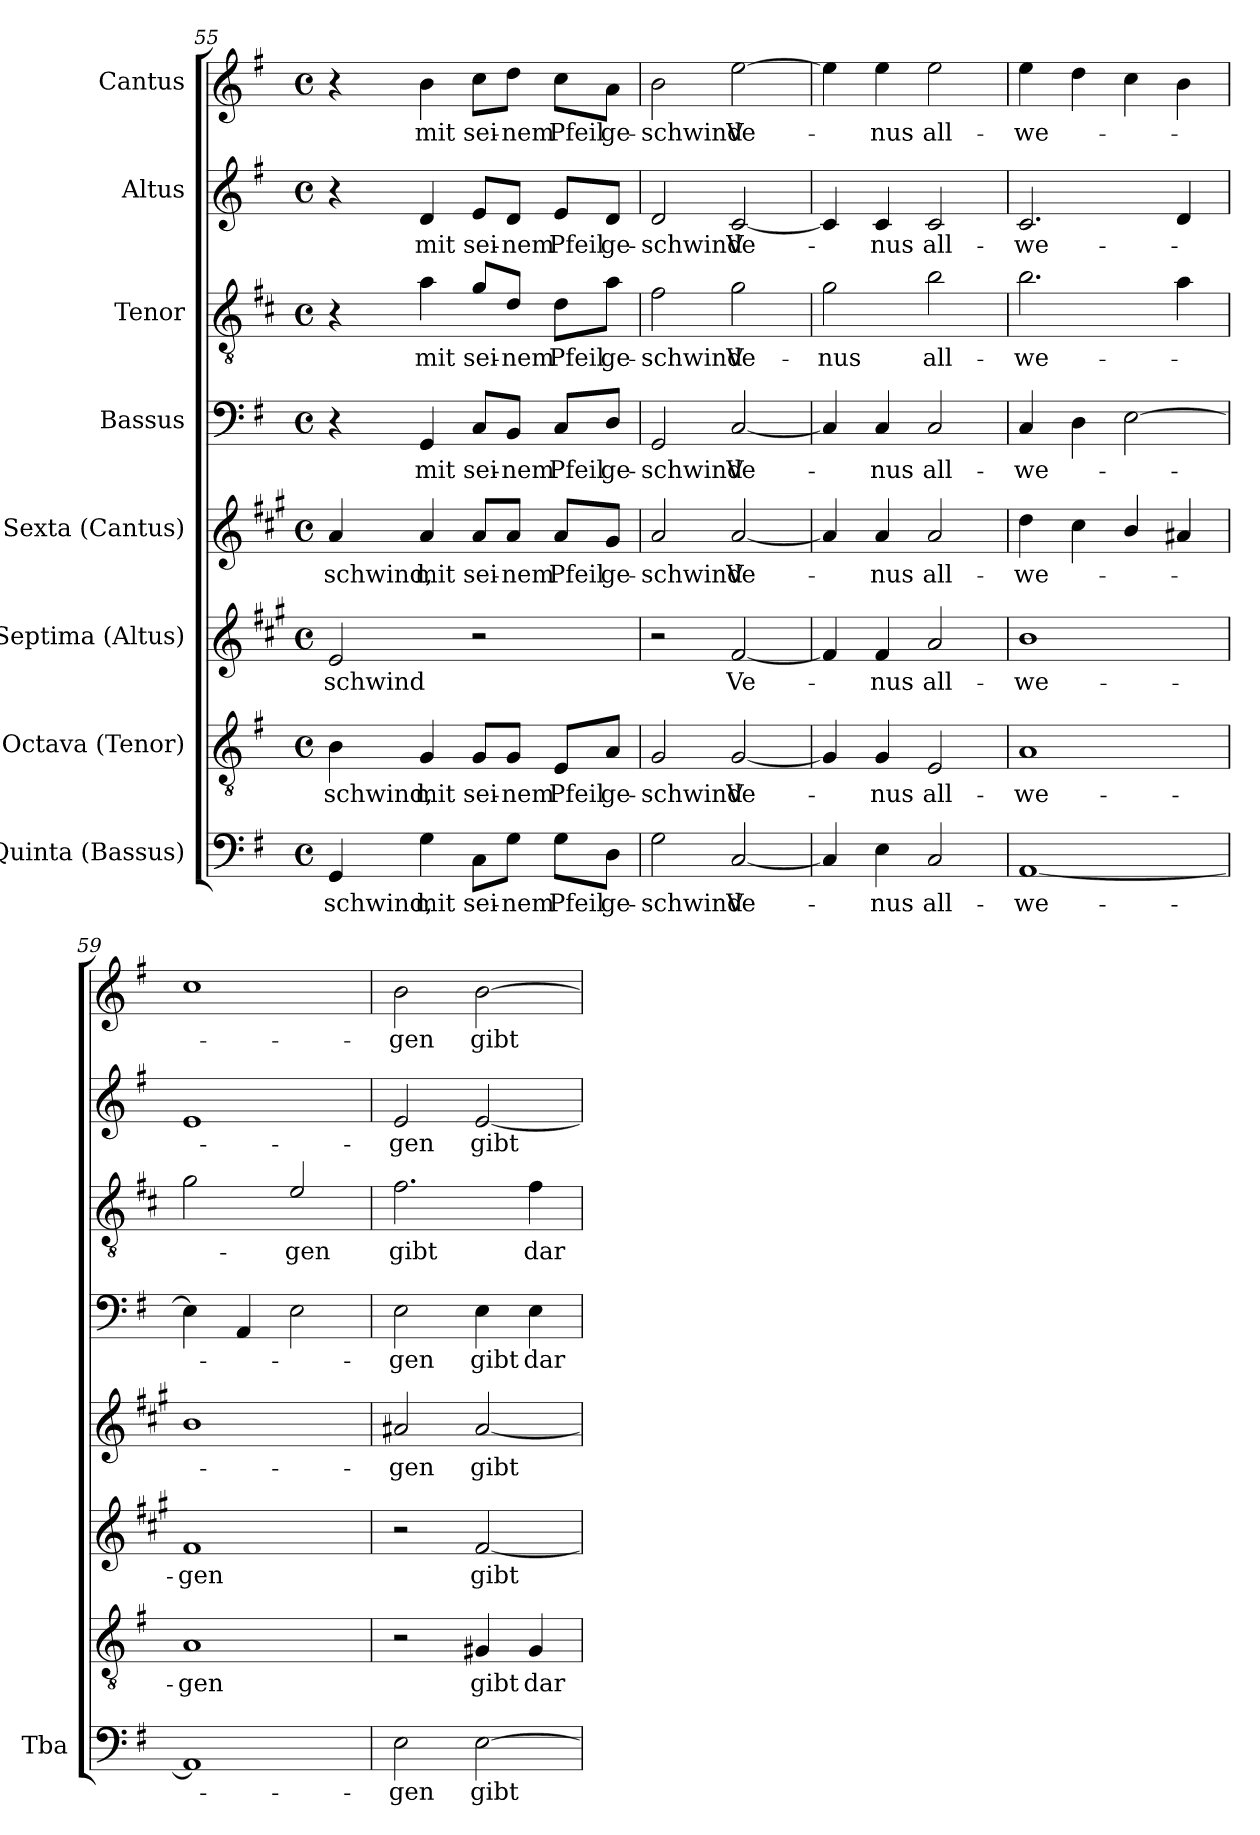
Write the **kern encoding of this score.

**kern	**text	**kern	**text	**kern	**text	**kern	**text	**kern	**text	**kern	**text	**kern	**text	**kern	**text
*part8	*part8	*part7	*part7	*part6	*part6	*part5	*part5	*part4	*part4	*part3	*part3	*part2	*part2	*part1	*part1
*staff8	*staff8	*staff7	*staff7	*staff6	*staff6	*staff5	*staff5	*staff4	*staff4	*staff3	*staff3	*staff2	*staff2	*staff1	*staff1
*I"Quinta (Bassus)	*	*I"Octava (Tenor)	*	*I"Septima (Altus)	*	*I"Sexta (Cantus)	*	*I"Bassus	*	*I"Tenor	*	*I"Altus	*	*I"Cantus	*
*I'Tba	*	*	*	*	*	*	*	*	*	*	*	*	*	*	*
*clefF4	*	*clefGv2	*	*clefG2	*	*clefG2	*	*clefF4	*	*clefGv2	*	*clefG2	*	*clefG2	*
*	*	*	*	*ITrd1c2	*	*ITrd1c2	*	*	*	*ITrd4c7	*	*	*	*	*
*k[f#]	*	*k[f#]	*	*k[f#]	*	*k[f#]	*	*k[f#]	*	*k[f#]	*	*k[f#]	*	*k[f#]	*
*G:	*	*G:	*	*G:	*	*G:	*	*G:	*	*G:	*	*G:	*	*G:	*
*M4/4	*	*M4/4	*	*M4/4	*	*M4/4	*	*M4/4	*	*M4/4	*	*M4/4	*	*M4/4	*
*met(c)	*	*met(c)	*	*met(c)	*	*met(c)	*	*met(c)	*	*met(c)	*	*met(c)	*	*met(c)	*
=55	=55	=55	=55	=55	=55	=55	=55	=55	=55	=55	=55	=55	=55	=55	=55
4GG/	-schwind,	4B\	-schwind,	2d/	-schwind	4g/	-schwind,	4r	.	4r	.	4r	.	4r	.
4G\	mit	4G/	mit	.	.	4g/	mit	4GG/	mit	4d\	mit	4d/	mit	4b\	mit
8C\L	sei-	8G/L	sei-	2r	.	8g/L	sei-	8C/L	sei-	8c/L	sei-	8e/L	sei-	8cc\L	sei-
8G\J	-nem	8G/J	-nem	.	.	8g/J	-nem	8BB/J	-nem	8G/J	-nem	8d/J	-nem	8dd\J	-nem
8G\L	Pfeil	8E/L	Pfeil	.	.	8g/L	Pfeil	8C/L	Pfeil	8G\L	Pfeil	8e/L	Pfeil	8cc\L	Pfeil
8D\J	ge-	8A/J	ge-	.	.	8f#/J	ge-	8D/J	ge-	8d\J	ge-	8d/J	ge-	8a\J	ge-
=56	=56	=56	=56	=56	=56	=56	=56	=56	=56	=56	=56	=56	=56	=56	=56
2G\	-schwind	2G/	-schwind	2r	.	2g/	-schwind	2GG/	-schwind	2B\	-schwind	2d/	-schwind	2b\	-schwind
[2C/	Ve-	[2G/	Ve-	[2e/	Ve-	[2g/	Ve-	[2C/	Ve-	2c\	Ve-	[2c/	Ve-	[2ee\	Ve-
!!LO:PB:g=z
=57	=57	=57	=57	=57	=57	=57	=57	=57	=57	=57	=57	=57	=57	=57	=57
4C/]	.	4G/]	.	4e/]	.	4g/]	.	4C/]	.	2c\	-nus	4c/]	.	4ee\]	.
4E\	-nus	4G/	-nus	4e/	-nus	4g/	-nus	4C/	-nus	.	.	4c/	-nus	4ee\	-nus
2C/	all-	2E/	all-	2g/	all-	2g/	all-	2C/	all-	2e\	all-	2c/	all-	2ee\	all-
=58	=58	=58	=58	=58	=58	=58	=58	=58	=58	=58	=58	=58	=58	=58	=58
[1AA	-we-	1A	-we-	1a	-we-	4cc\	-we-	4C/	-we-	2.e\	-we-	2.c/	-we-	4ee\	-we-
.	.	.	.	.	.	4b\	.	4D\	.	.	.	.	.	4dd\	.
.	.	.	.	.	.	4a/	.	[2E\	.	.	.	.	.	4cc\	.
.	.	.	.	.	.	4g#X/	.	.	.	4d\	.	4d/	.	4b\	.
=59	=59	=59	=59	=59	=59	=59	=59	=59	=59	=59	=59	=59	=59	=59	=59
1AA]	.	1A	-gen	1e	-gen	1a	.	4E\]	.	2c\	.	1e	.	1cc	.
.	.	.	.	.	.	.	.	4AA/	.	.	.	.	.	.	.
.	.	.	.	.	.	.	.	2E\	.	2A/	-gen	.	.	.	.
=60	=60	=60	=60	=60	=60	=60	=60	=60	=60	=60	=60	=60	=60	=60	=60
2E\	-gen	2r	.	2r	.	2g#X/	-gen	2E\	-gen	2.B\	gibt	2e/	-gen	2b\	-gen
[2E\	gibt	4G#X/	gibt	[2e/	gibt	[2g#/	gibt	4E\	gibt	.	.	[2e/	gibt	[2b\	gibt
.	.	4G#/	dar-	.	.	.	.	4E\	dar-	4B\	dar-	.	.	.	.
=	=	=	=	=	=	=	=	=	=	=	=	=	=	=	=
*-	*-	*-	*-	*-	*-	*-	*-	*-	*-	*-	*-	*-	*-	*-	*-
